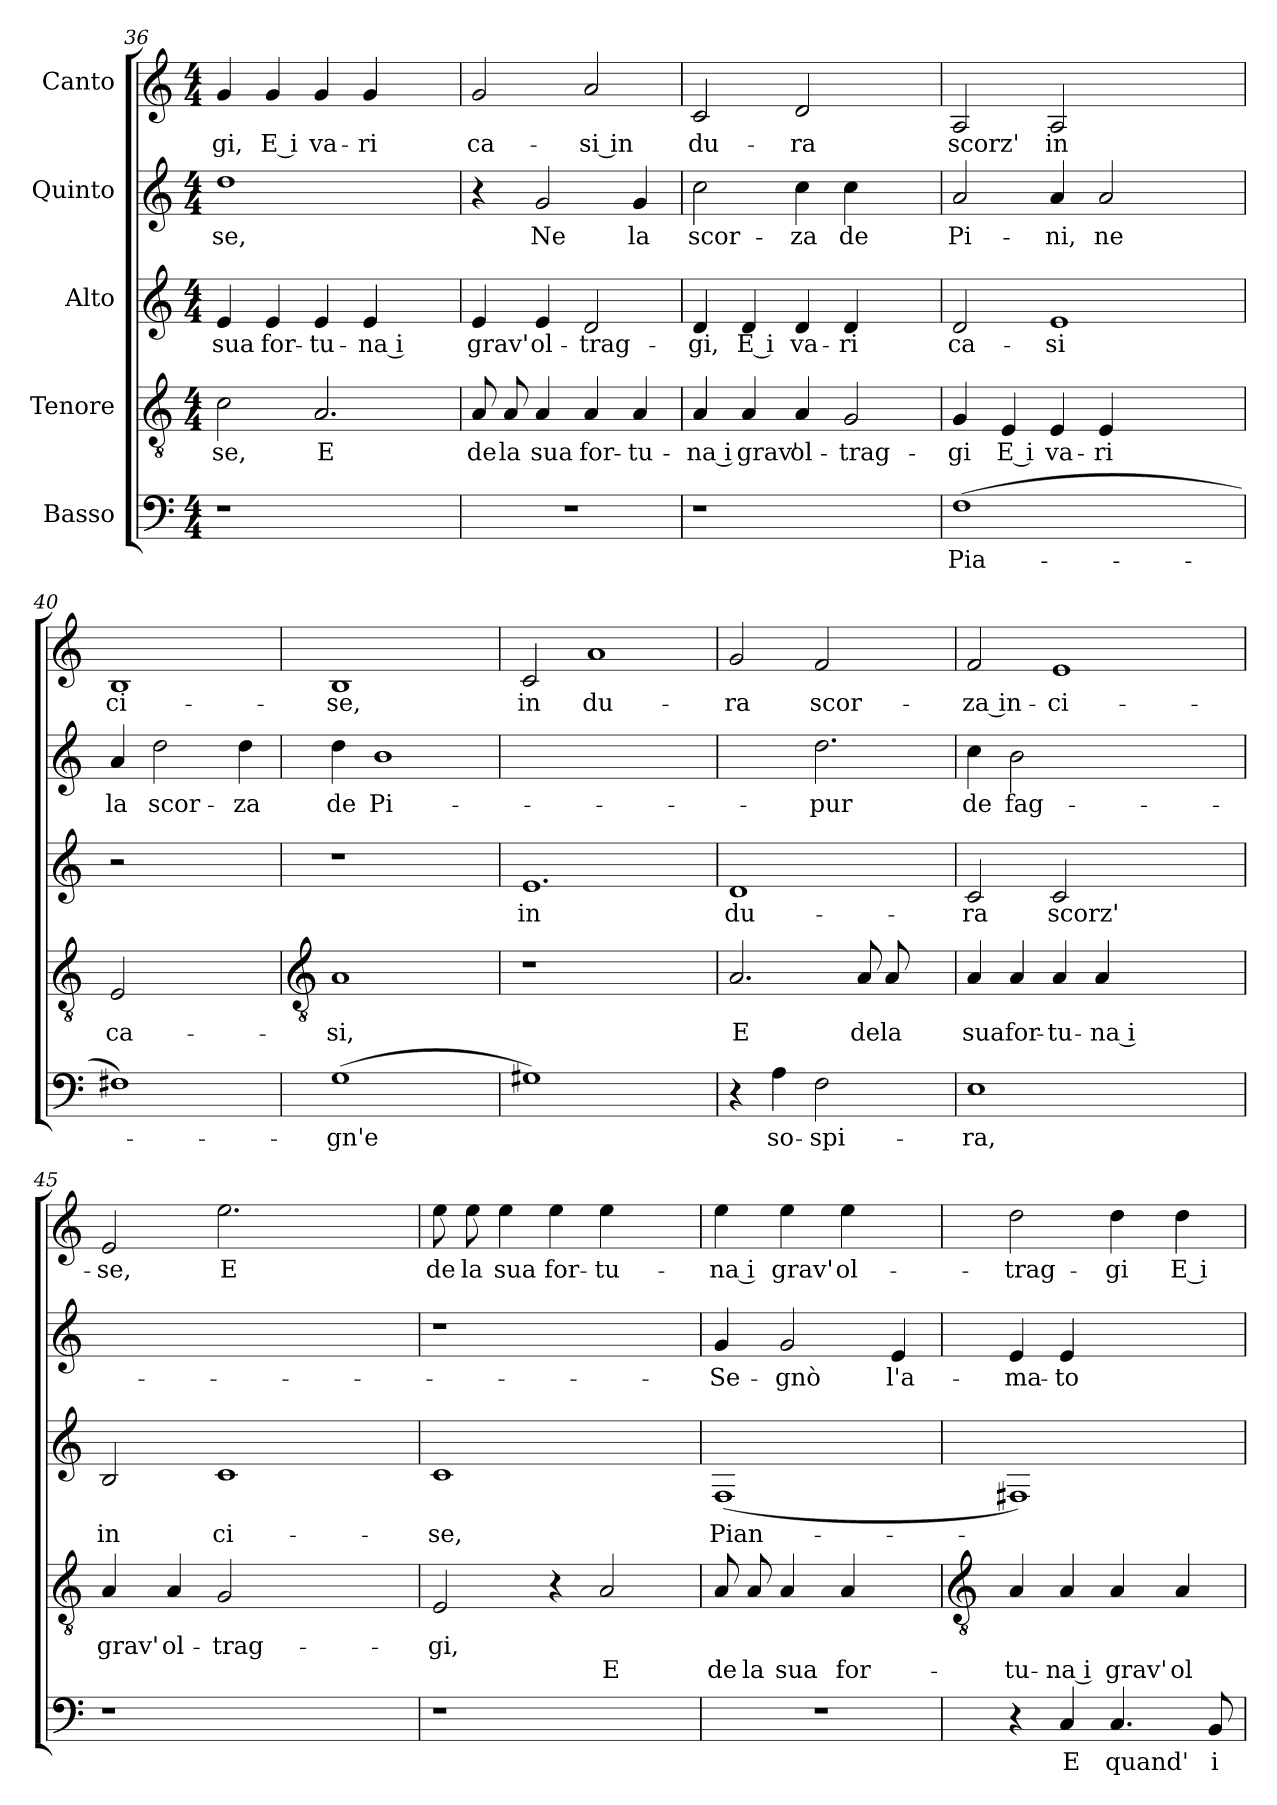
**kern	**text	**kern	**text	**text	**kern	**text	**kern	**text	**kern	**text
*part5	*part5	*part4	*part4	*part4	*part3	*part3	*part2	*part2	*part1	*part1
*staff5	*staff5	*staff4	*staff4	*staff4	*staff3	*staff3	*staff2	*staff2	*staff1	*staff1
*I"Basso	*	*I"Tenore	*	*	*I"Alto	*	*I"Quinto	*	*I"Canto	*
!!LO:LB:g=z
*clefF4	*	*clefGv2	*	*	*clefG2	*	*clefG2	*	*clefG2	*
*k[]	*	*k[]	*	*	*k[]	*	*k[]	*	*k[]	*
*C:	*	*C:	*	*	*C:	*	*C:	*	*C:	*
*M4/4	*	*M4/4	*	*	*M4/4	*	*M4/4	*	*M4/4	*
=36	=36	=36	=36	=36	=36	=36	=36	=36	=36	=36
!	!	!	!LO:LY:b	!	!	!LO:LY:b	!	!LO:LY:b	!	!LO:LY:b
1r	.	2c	-se,	.	4e	sua	1dd	-se,	4g	-gi,
!	!	!	!	!	!	!LO:LY:b	!	!	!	!LO:LY:b
.	.	.	.	.	4e	for-	.	.	4g	E i
!	!	!	!LO:LY:b	!	!	!LO:LY:b	!	!	!	!LO:LY:b
.	.	2.A	E	.	4e	-tu-	.	.	4g	va-
!	!	!	!	!	!	!LO:LY:b	!	!	!	!LO:LY:b
.	.	.	.	.	4e	-na i	.	.	4g	-ri
4ryy	.	.	.	.	4ryy	.	4ryy	.	4ryy	.
!!LO:LB:g=z
=37	=37	=37	=37	=37	=37	=37	=37	=37	=37	=37
!	!	!	!LO:LY:b	!	!	!LO:LY:b	!	!	!	!LO:LY:b
1r	.	8A	de	.	4e	grav'	4r	.	2g	ca-
!	!	!	!LO:LY:b	!	!	!	!	!	!	!
.	.	8A	la	.	.	.	.	.	.	.
!	!	!	!LO:LY:b	!	!	!LO:LY:b	!	!LO:LY:b	!	!
.	.	4A	sua	.	4e	ol-	2g	Ne	.	.
!	!	!	!LO:LY:b	!	!	!LO:LY:b	!	!	!	!LO:LY:b
.	.	4A	for-	.	2d	-trag-	.	.	2a	-si in
!	!	!	!LO:LY:b	!	!	!	!	!LO:LY:b	!	!
.	.	4A	-tu-	.	.	.	4g	la	.	.
=38	=38	=38	=38	=38	=38	=38	=38	=38	=38	=38
!	!	!	!LO:LY:b	!	!	!LO:LY:b	!	!LO:LY:b	!	!LO:LY:b
1r	.	4A	-na i	.	4d	-gi,	2cc	scor-	2c	du-
!	!	!	!LO:LY:b	!	!	!LO:LY:b	!	!	!	!
.	.	4A	grav'	.	4d	E i	.	.	.	.
!	!	!	!LO:LY:b	!	!	!LO:LY:b	!	!LO:LY:b	!	!LO:LY:b
.	.	4A	ol-	.	4d	va-	4cc	-za	2d	-ra
!	!	!	!LO:LY:b	!	!	!LO:LY:b	!	!LO:LY:b	!	!
.	.	2G	-trag-	.	4d	-ri	4cc	de	.	.
4ryy	.	.	.	.	4ryy	.	4ryy	.	4ryy	.
=39	=39	=39	=39	=39	=39	=39	=39	=39	=39	=39
!	!LO:LY:b	!	!LO:LY:b	!	!	!LO:LY:b	!	!LO:LY:b	!	!LO:LY:b
(>1F	Pia-	4G	-gi	.	2d	ca-	2a	Pi-	2A	scorz'
!	!	!	!LO:LY:b	!	!	!	!	!	!	!
.	.	4E	E i	.	.	.	.	.	.	.
!	!	!	!LO:LY:b	!	!	!LO:LY:b	!	!LO:LY:b	!	!LO:LY:b
.	.	4E	va-	.	1e	-si	4a	-ni,	2A	in
!	!	!	!LO:LY:b	!	!	!	!	!LO:LY:b	!	!
.	.	4E	-ri	.	.	.	2a	ne	.	.
2ryy	.	2ryy	.	.	.	.	.	.	2ryy	.
.	.	.	.	.	.	.	4ryy	.	.	.
=40	=40	=40	=40	=40	=40	=40	=40	=40	=40	=40
!	!	!	!LO:LY:b	!	!	!	!	!LO:LY:b	!	!LO:LY:b
1F#X)	.	2E	ca-	.	2r	.	4a	la	1B	ci-
!	!	!	!	!	!	!	!	!LO:LY:b	!	!
.	.	.	.	.	.	.	2dd	scor-	.	.
.	.	2ryy	.	.	2ryy	.	.	.	.	.
!	!	!	!	!	!	!	!	!LO:LY:b	!	!
.	.	.	.	.	.	.	4dd	-za	.	.
!!LO:LB:g=z
=41	=41	=41	=41	=41	=41	=41	=41	=41	=41	=41
*	*	*clefGv2	*	*	*	*	*	*	*	*
!	!LO:LY:b	!	!LO:LY:b	!	!	!	!	!LO:LY:b	!	!LO:LY:b
(>1G	-gn'e	1A	-si,	.	1r	.	4dd	de	1B	-se,
!	!	!	!	!	!	!	!	!LO:LY:b	!	!
.	.	.	.	.	.	.	1b	Pi-	.	.
4ryy	.	4ryy	.	.	4ryy	.	.	.	4ryy	.
!!LO:LB:g=z
=42	=42	=42	=42	=42	=42	=42	=42	=42	=42	=42
!	!	!	!	!	!	!LO:LY:b	!	!LO:LY:b	!	!LO:LY:b
1G#X)	.	1r	.	.	1.e	in	[2eeyy	-ni ò___	2c	in
!	!	!	!	!	!	!	!	!	!	!LO:LY:b
.	.	.	.	.	.	.	1ryy	.	1a	du-
2ryy	.	2ryy	.	.	.	.	.	.	.	.
!!LO:LB:g=z
=43	=43	=43	=43	=43	=43	=43	=43	=43	=43	=43
!	!	!	!LO:LY:b	!	!	!LO:LY:b	!	!LO:LY:b	!	!LO:LY:b
4r	.	2.A	E	.	1d	du-	2eeyy]	___	2g	-ra
!	!LO:LY:b	!	!	!	!	!	!	!	!	!
4A	so-	.	.	.	.	.	.	.	.	.
!	!LO:LY:b	!	!	!	!	!	!	!LO:LY:b	!	!LO:LY:b
2F	-spi-	.	.	.	.	.	2.dd	pur	2f	scor-
!	!	!	!LO:LY:b	!	!	!	!	!	!	!
.	.	8A	de	.	.	.	.	.	.	.
!	!	!	!LO:LY:b	!	!	!	!	!	!	!
.	.	8A	la	.	.	.	.	.	.	.
4ryy	.	4ryy	.	.	4ryy	.	.	.	4ryy	.
=44	=44	=44	=44	=44	=44	=44	=44	=44	=44	=44
!	!LO:LY:b	!	!LO:LY:b	!	!	!LO:LY:b	!	!LO:LY:b	!	!LO:LY:b
1E	-ra,	4A	sua	.	2c	-ra	4cc	de	2f	-za in-
!	!	!	!LO:LY:b	!	!	!	!	!LO:LY:b	!	!
.	.	4A	for-	.	.	.	2b	fag-	.	.
!	!	!	!LO:LY:b	!	!	!LO:LY:b	!	!	!	!LO:LY:b
.	.	4A	-tu-	.	2c	scorz'	.	.	1e	-ci-
!	!	!	!LO:LY:b	!	!	!	!	!LO:LY:b	!	!
.	.	4A	-na i	.	.	.	[1ayy	-gi	.	.
2.ryy	.	2.ryy	.	.	2.ryy	.	.	.	.	.
.	.	.	.	.	.	.	.	.	4ryy	.
=45	=45	=45	=45	=45	=45	=45	=45	=45	=45	=45
!	!	!	!LO:LY:b	!	!	!LO:LY:b	!	!	!	!LO:LY:b
1r	.	4A	grav'	.	2B	in	2.ayy_	.	2e	-se,
!	!	!	!LO:LY:b	!	!	!	!	!	!	!
.	.	4A	ol-	.	.	.	.	.	.	.
!	!	!	!LO:LY:b	!	!	!LO:LY:b	!	!	!	!LO:LY:b
.	.	2G	-trag-	.	1c	ci-	.	.	2.ee	E
.	.	.	.	.	.	.	4ayy]	.	.	.
2ryy	.	2ryy	.	.	.	.	2ryy	.	.	.
.	.	.	.	.	.	.	.	.	4ryy	.
=46	=46	=46	=46	=46	=46	=46	=46	=46	=46	=46
!	!	!	!LO:LY:b	!	!	!LO:LY:b	!	!	!	!LO:LY:b
1r	.	2E	-gi,	.	1c	-se,	1r	.	8ee	de
!	!	!	!	!	!	!	!	!	!	!LO:LY:b
.	.	.	.	.	.	.	.	.	8ee	la
!	!	!	!	!	!	!	!	!	!	!LO:LY:b
.	.	.	.	.	.	.	.	.	4ee	sua
!	!	!	!	!	!	!	!	!	!	!LO:LY:b
.	.	4r	.	.	.	.	.	.	4ee	for-
!	!	!	!	!LO:LY:b	!	!	!	!	!	!LO:LY:b
.	.	2A	.	E	.	.	.	.	4ee	-tu-
4ryy	.	.	.	.	4ryy	.	4ryy	.	4ryy	.
!!LO:LB:g=z
=47	=47	=47	=47	=47	=47	=47	=47	=47	=47	=47
!	!	!	!	!LO:LY:b	!	!LO:LY:b	!	!LO:LY:b	!	!LO:LY:b
1r	.	8A	.	de	(<1F	Pian-	4g	Se-	4ee	-na i
!	!	!	!	!LO:LY:b	!	!	!	!	!	!
.	.	8A	.	la	.	.	.	.	.	.
!	!	!	!	!LO:LY:b	!	!	!	!LO:LY:b	!	!LO:LY:b
.	.	4A	.	sua	.	.	2g	-gnò	4ee	grav'
!	!	!	!	!LO:LY:b	!	!	!	!	!	!LO:LY:b
.	.	4A	.	for-	.	.	.	.	4ee	ol-
!	!	!	!	!	!	!	!	!LO:LY:b	!	!
.	.	4ryy	.	.	.	.	4e	l'a-	4ryy	.
!!LO:LB:g=z
=48	=48	=48	=48	=48	=48	=48	=48	=48	=48	=48
*	*	*clefGv2	*	*	*	*	*	*	*	*
!	!	!	!	!LO:LY:b	!	!	!	!LO:LY:b	!	!LO:LY:b
4r	.	4A	.	-tu-	1F#X)	.	4e	-ma-	2dd	-trag-
!	!LO:LY:b	!	!	!LO:LY:b	!	!	!	!LO:LY:b	!	!
4C	E	4A	.	-na i	.	.	4e	-to	.	.
!	!LO:LY:b	!	!	!LO:LY:b	!	!	!	!LO:LY:b	!	!LO:LY:b
4.C	quand'	4A	.	grav'	.	.	[2ayy	no-	4dd	-gi
!	!	!	!	!LO:LY:b	!	!	!	!	!	!LO:LY:b
.	.	4A	.	ol-	.	.	.	.	4dd	E i
!	!LO:LY:b	!	!	!	!	!	!	!	!	!
8BB	i	.	.	.	.	.	.	.	.	.
=	=	=	=	=	=	=	=	=	=	=
*-	*-	*-	*-	*-	*-	*-	*-	*-	*-	*-
